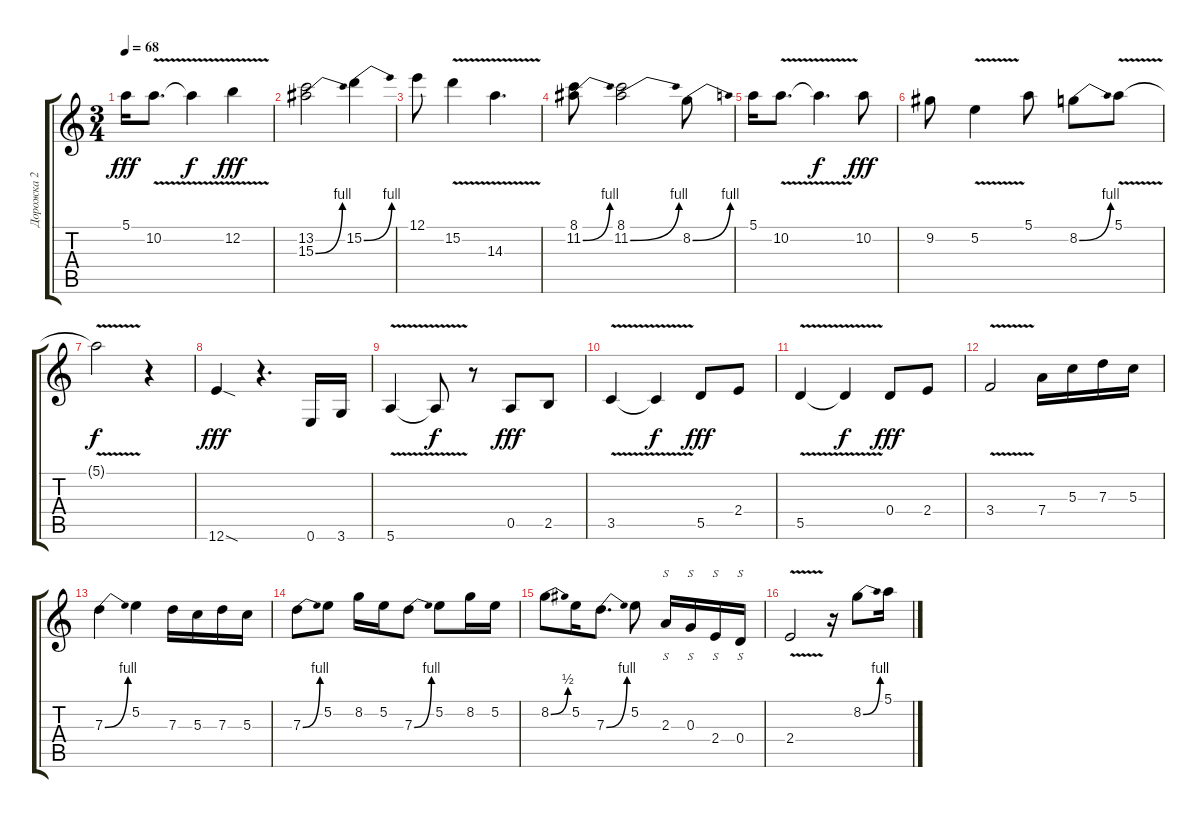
\track ("Дорожка 2" "Дорожка 2") {instrument distortionguitar}
\staff {score tabs}
\tuning (E4 B3 G3 D3 A2 E2) {hide}
\ts (3 4)
\tempo 68
\clef g2
\ks c
5.1.16{dy fff} 10.2{v}.8{d} 10.2{t}.4{dy f} 12.2{v}.4{dy fff} |
(13.2 15.3{be (bend 0 0 60 4)}).2 15.2{be (bend 0 0 60 4)}.4 |
12.1.8 15.2{v}.4 14.3{v}.4{d} |
(8.1 11.2{be (bend 0 0 60 4)}).8 (8.1 11.2{be (bend 0 0 60 4)}).2 8.2{be (bend 0 0 60 4)}.8 |
5.1.16 10.2{v}.8{d} 10.2{t}.4{d dy f} 10.2.8{dy fff} |
9.2.8 5.2{v}.4 5.1.8 8.2{be (bend 0 0 60 4)}.8 5.1{v}.8 |
5.1{t}.2{dy f} r.4 |
12.6{sod}.4{dy fff} r.4{d} 0.6.16 3.6.16 |
5.6{v}.4 5.6{t}.8{dy f} r.8 0.5.8{dy fff} 2.5.8 |
3.5{v}.4 3.5{t}.4{dy f} 5.5.8{dy fff} 2.4.8 |
5.5{v}.4 5.5{t}.4{dy f} 0.4.8{dy fff} 2.4.8 |
3.4{v}.2 7.4.16 5.3.16 7.3.16 5.3.16 |
7.3{be (bend 0 0 60 4)}.4 5.2.4 7.3.16 5.3.16 7.3.16 5.3.16 |
7.3{be (bend 0 0 60 4)}.8 5.2.8 8.2.16 5.2.16 7.3{be (bend 0 0 60 4)}.8 5.2.8 8.2.16 5.2.16 |
8.2{be (bend 0 0 60 2)}.8 5.2.16 7.3{be (bend 0 0 60 4)}.8{d} 5.2.8 2.3.16{s} 0.3.16{s} 2.4.16{s} 0.4.16{s} |
2.4{v}.2 r.16 8.2{be (bend 0 0 60 4)}.8 5.1.16
